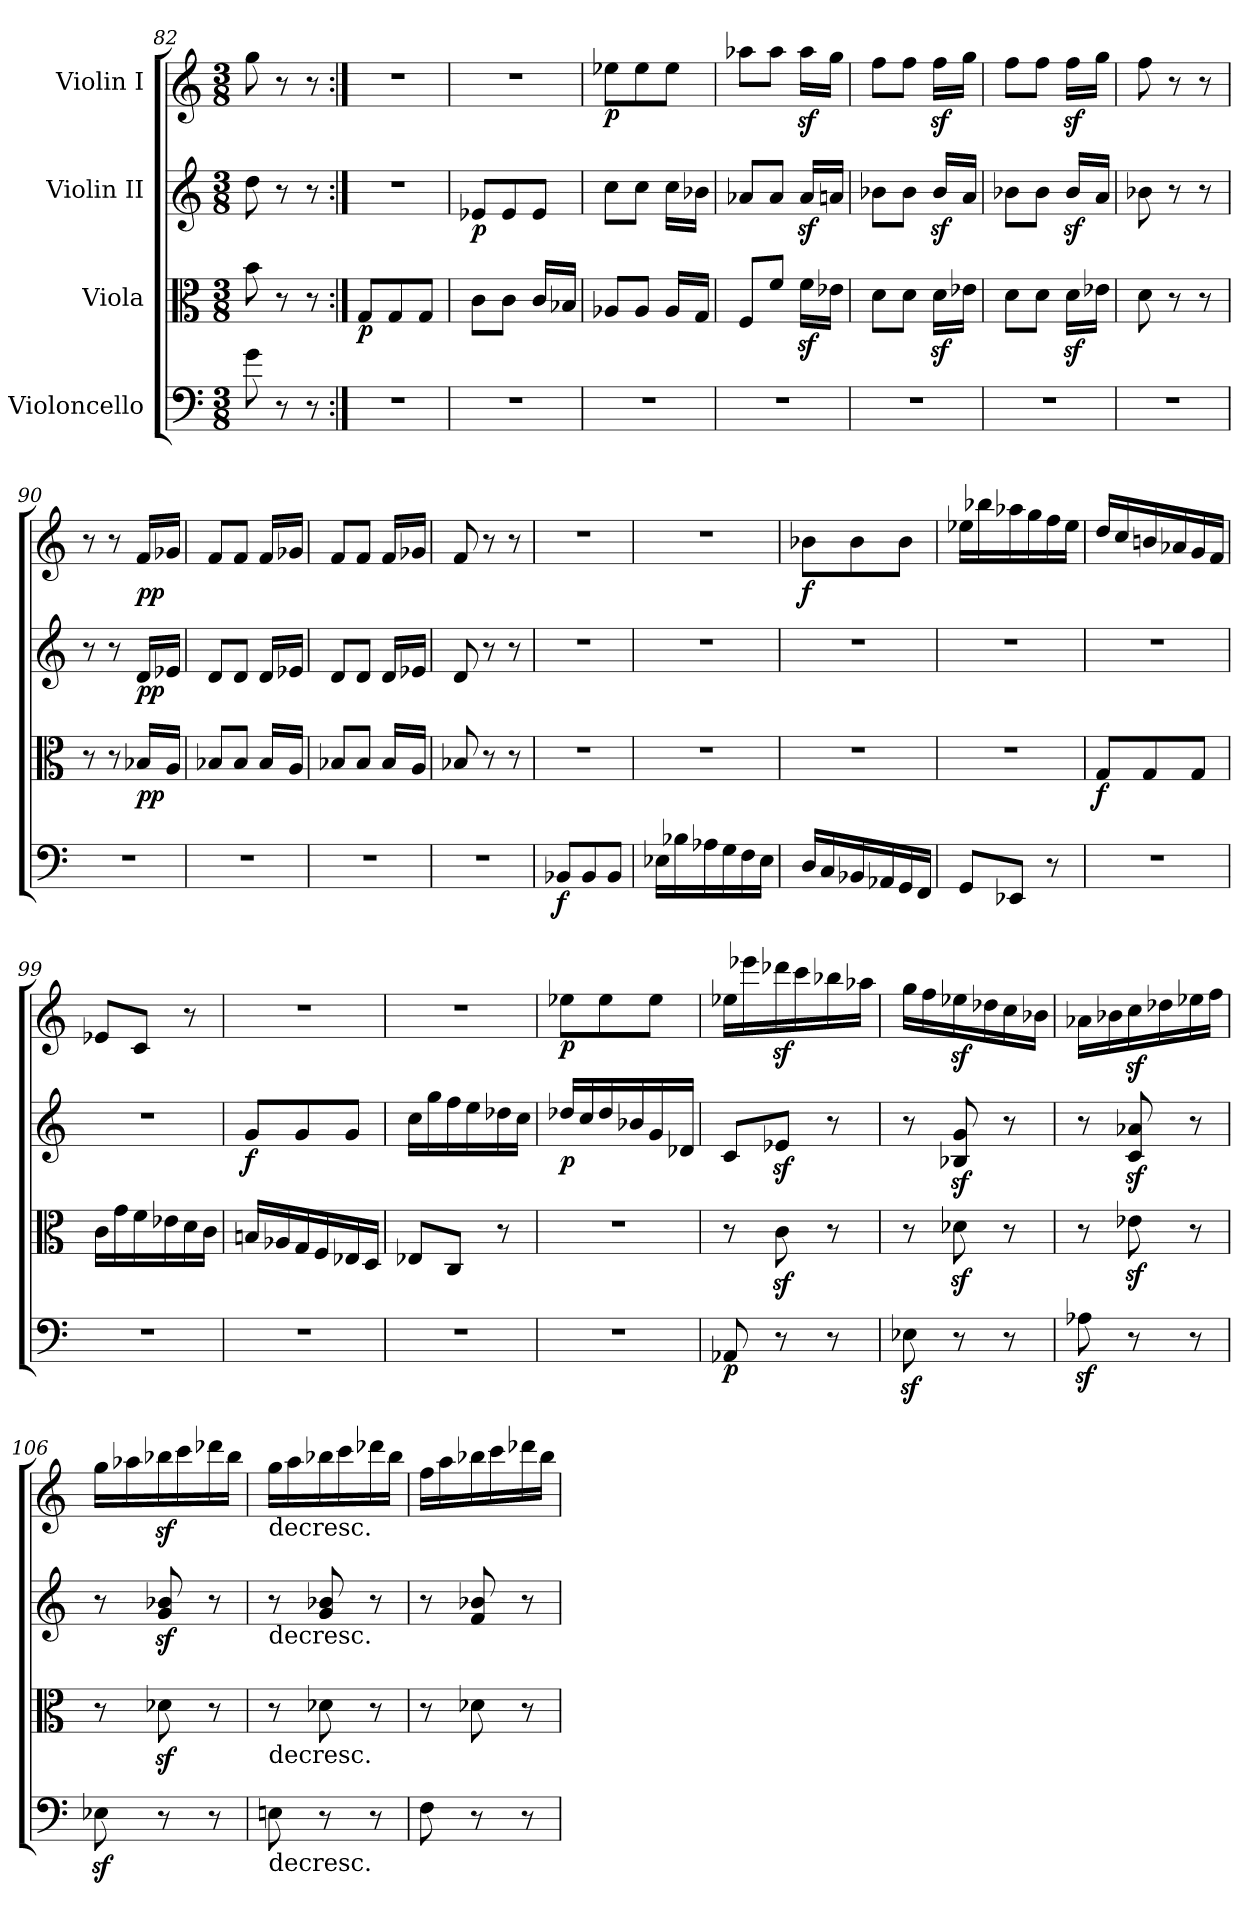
**kern	**dynam	**kern	**dynam	**kern	**dynam	**kern	**dynam
*part4	*part4	*part3	*part3	*part2	*part2	*part1	*part1
*staff4	*staff4	*staff3	*staff3	*staff2	*staff2	*staff1	*staff1
*I"Violoncello	*	*I"Viola	*	*I"Violin II	*	*I"Violin I	*
*clefF4	*	*clefC3	*	*clefG2	*	*clefG2	*
*k[]	*	*k[]	*	*k[]	*	*k[]	*
*M3/8	*	*M3/8	*	*M3/8	*	*M3/8	*
=82	=82	=82	=82	=82	=82	=82	=82
8g\	.	8b\	.	8dd\	.	8gg\	.
8r	.	8r	.	8r	.	8r	.
8r	.	8r	.	8r	.	8r	.
=83:|!	=83:|!	=83:|!	=83:|!	=83:|!	=83:|!	=83:|!	=83:|!
!	!	!	!LO:DY:b	!	!	!	!
4.r	.	8G/L	p	4.r	.	4.r	.
.	.	8G/	.	.	.	.	.
.	.	8G/J	.	.	.	.	.
=84	=84	=84	=84	=84	=84	=84	=84
!	!	!	!	!	!LO:DY:b	!	!
4.r	.	8c\L	.	8e-X/L	p	4.r	.
.	.	8c\J	.	8e-/	.	.	.
.	.	16c/LL	.	8e-/J	.	.	.
.	.	16B-X/JJ	.	.	.	.	.
!!LO:PB:g=z
=85	=85	=85	=85	=85	=85	=85	=85
!	!	!	!	!	!	!	!LO:DY:b
4.r	.	8A-X/L	.	8cc\L	.	8ee-X\L	p
.	.	8A-/J	.	8cc\J	.	8ee-\	.
.	.	16A-/LL	.	16cc\LL	.	8ee-\J	.
.	.	16G/JJ	.	16b-X\JJ	.	.	.
=86	=86	=86	=86	=86	=86	=86	=86
4.r	.	8F/L	.	8a-X/L	.	8aa-X\L	.
.	.	8f/J	.	8a-/J	.	8aa-\J	.
.	.	16fz<\LL	.	16a-z</LL	.	16aa-z<\LL	.
.	.	16e-X\JJ	.	16an/JJ	.	16gg\JJ	.
=87	=87	=87	=87	=87	=87	=87	=87
4.r	.	8d\L	.	8b-X\L	.	8ff\L	.
.	.	8d\J	.	8b-\J	.	8ff\J	.
.	.	16dz<\LL	.	16b-z</LL	.	16ffz<\LL	.
.	.	16e-X\JJ	.	16a/JJ	.	16gg\JJ	.
=88	=88	=88	=88	=88	=88	=88	=88
4.r	.	8d\L	.	8b-X\L	.	8ff\L	.
.	.	8d\J	.	8b-\J	.	8ff\J	.
.	.	16dz<\LL	.	16b-z</LL	.	16ffz<\LL	.
.	.	16e-X\JJ	.	16a/JJ	.	16gg\JJ	.
=89	=89	=89	=89	=89	=89	=89	=89
4.r	.	8d\	.	8b-X\	.	8ff\	.
.	.	8r	.	8r	.	8r	.
.	.	8r	.	8r	.	8r	.
=90	=90	=90	=90	=90	=90	=90	=90
4.r	.	8r	.	8r	.	8r	.
.	.	8r	.	8r	.	8r	.
!	!	!	!LO:DY:b	!	!LO:DY:b	!	!LO:DY:b
.	.	16B-X/LL	pp	16d/LL	pp	16f/LL	pp
.	.	16A/JJ	.	16e-X/JJ	.	16g-X/JJ	.
=91	=91	=91	=91	=91	=91	=91	=91
4.r	.	8B-X/L	.	8d/L	.	8f/L	.
.	.	8B-/J	.	8d/J	.	8f/J	.
.	.	16B-/LL	.	16d/LL	.	16f/LL	.
.	.	16A/JJ	.	16e-X/JJ	.	16g-X/JJ	.
!!LO:LB:g=z
=92	=92	=92	=92	=92	=92	=92	=92
4.r	.	8B-X/L	.	8d/L	.	8f/L	.
.	.	8B-/J	.	8d/J	.	8f/J	.
.	.	16B-/LL	.	16d/LL	.	16f/LL	.
.	.	16A/JJ	.	16e-X/JJ	.	16g-X/JJ	.
=93	=93	=93	=93	=93	=93	=93	=93
4.r	.	8B-X/	.	8d/	.	8f/	.
.	.	8r	.	8r	.	8r	.
.	.	8r	.	8r	.	8r	.
=94	=94	=94	=94	=94	=94	=94	=94
!	!LO:DY:b	!	!	!	!	!	!
8BB-X/L	f	4.r	.	4.r	.	4.r	.
8BB-/	.	.	.	.	.	.	.
8BB-/J	.	.	.	.	.	.	.
=95	=95	=95	=95	=95	=95	=95	=95
16E-X\LL	.	4.r	.	4.r	.	4.r	.
16B-X\	.	.	.	.	.	.	.
16A-X\	.	.	.	.	.	.	.
16G\	.	.	.	.	.	.	.
16F\	.	.	.	.	.	.	.
16E-\JJ	.	.	.	.	.	.	.
=96	=96	=96	=96	=96	=96	=96	=96
!	!	!	!	!	!	!	!LO:DY:b
16D/LL	.	4.r	.	4.r	.	8b-X\L	f
16C/	.	.	.	.	.	.	.
16BB-X/	.	.	.	.	.	8b-\	.
16AA-X/	.	.	.	.	.	.	.
16GG/	.	.	.	.	.	8b-\J	.
16FF/JJ	.	.	.	.	.	.	.
=97	=97	=97	=97	=97	=97	=97	=97
8GG/L	.	4.r	.	4.r	.	16ee-X\LL	.
.	.	.	.	.	.	16bb-X\	.
8EE-X/J	.	.	.	.	.	16aa-X\	.
.	.	.	.	.	.	16gg\	.
8r	.	.	.	.	.	16ff\	.
.	.	.	.	.	.	16ee-\JJ	.
!!LO:PB:g=z
=98	=98	=98	=98	=98	=98	=98	=98
!	!	!	!LO:DY:b	!	!	!	!
4.r	.	8G/L	f	4.r	.	16dd/LL	.
.	.	.	.	.	.	16cc/	.
.	.	8G/	.	.	.	16bn/	.
.	.	.	.	.	.	16a-X/	.
.	.	8G/J	.	.	.	16g/	.
.	.	.	.	.	.	16f/JJ	.
=99	=99	=99	=99	=99	=99	=99	=99
4.r	.	16c\LL	.	4.r	.	8e-X/L	.
.	.	16g\	.	.	.	.	.
.	.	16f\	.	.	.	8c/J	.
.	.	16e-X\	.	.	.	.	.
.	.	16d\	.	.	.	8r	.
.	.	16c\JJ	.	.	.	.	.
=100	=100	=100	=100	=100	=100	=100	=100
!	!	!	!	!	!LO:DY:b	!	!
4.r	.	16Bn/LL	.	8g/L	f	4.r	.
.	.	16A-X/	.	.	.	.	.
.	.	16G/	.	8g/	.	.	.
.	.	16F/	.	.	.	.	.
.	.	16E-X/	.	8g/J	.	.	.
.	.	16D/JJ	.	.	.	.	.
=101	=101	=101	=101	=101	=101	=101	=101
4.r	.	8E-X/L	.	16cc\LL	.	4.r	.
.	.	.	.	16gg\	.	.	.
.	.	8C/J	.	16ff\	.	.	.
.	.	.	.	16ee\	.	.	.
.	.	8r	.	16dd-X\	.	.	.
.	.	.	.	16cc\JJ	.	.	.
=102	=102	=102	=102	=102	=102	=102	=102
!	!	!	!	!	!LO:DY:b	!	!LO:DY:b
4.r	.	4.r	.	16dd-X/LL	p	8ee-X\L	p
.	.	.	.	16cc/	.	.	.
.	.	.	.	16dd-/	.	8ee-\	.
.	.	.	.	16b-X/	.	.	.
.	.	.	.	16g/	.	8ee-\J	.
.	.	.	.	16d-X/JJ	.	.	.
!!LO:PB:g=z
=103	=103	=103	=103	=103	=103	=103	=103
!	!LO:DY:b	!	!	!	!	!	!
8AA-X/	p	8r	.	8c/L	.	16ee-X\LL	.
.	.	.	.	.	.	16eee-X\	.
8r	.	8cz<\	.	8e-Xz</J	.	16ddd-Xz<\	.
.	.	.	.	.	.	16ccc\	.
8r	.	8r	.	8r	.	16bb-X\	.
.	.	.	.	.	.	16aa-X\JJ	.
=104	=104	=104	=104	=104	=104	=104	=104
8E-Xz<\	.	8r	.	8r	.	16gg\LL	.
.	.	.	.	.	.	16ff\	.
8r	.	8d-Xz<\	.	8B-X/z< 8g/z<	.	16ee-Xz<\	.
.	.	.	.	.	.	16dd-X\	.
8r	.	8r	.	8r	.	16cc\	.
.	.	.	.	.	.	16b-X\JJ	.
=105	=105	=105	=105	=105	=105	=105	=105
8A-Xz<\	.	8r	.	8r	.	16a-X\LL	.
.	.	.	.	.	.	16b-X\	.
8r	.	8e-Xz<\	.	8c/z< 8a-X/z<	.	16ccz<\	.
.	.	.	.	.	.	16dd-X\	.
8r	.	8r	.	8r	.	16ee-X\	.
.	.	.	.	.	.	16ff\JJ	.
=106	=106	=106	=106	=106	=106	=106	=106
8E-Xz<\	.	8r	.	8r	.	16gg\LL	.
.	.	.	.	.	.	16aa-X\	.
8r	.	8d-Xz<\	.	8g/z< 8b-X/z<	.	16bb-Xz<\	.
.	.	.	.	.	.	16ccc\	.
8r	.	8r	.	8r	.	16ddd-X\	.
.	.	.	.	.	.	16bb-\JJ	.
!!LO:LB:g=z
=107	=107	=107	=107	=107	=107	=107	=107
!	!	!	!	!	!	!LO:TX:b:t=decresc.	!
!	!	!	!	!LO:TX:b:t=decresc.	!	!	!
!	!	!LO:TX:b:t=decresc.	!	!	!	!	!
!LO:TX:b:t=decresc.	!	!	!	!	!	!	!
8En\	.	8r	.	8r	.	16gg\LL	.
.	.	.	.	.	.	16aa\	.
8r	.	8d-X\	.	8g/ 8b-X/	.	16bb-X\	.
.	.	.	.	.	.	16ccc\	.
8r	.	8r	.	8r	.	16ddd-X\	.
.	.	.	.	.	.	16bb-\JJ	.
=108	=108	=108	=108	=108	=108	=108	=108
8F\	.	8r	.	8r	.	16ff\LL	.
.	.	.	.	.	.	16aa\	.
8r	.	8d-X\	.	8f/ 8b-X/	.	16bb-X\	.
.	.	.	.	.	.	16ccc\	.
8r	.	8r	.	8r	.	16ddd-X\	.
.	.	.	.	.	.	16bb-\JJ	.
=	=	=	=	=	=	=	=
*-	*-	*-	*-	*-	*-	*-	*-
